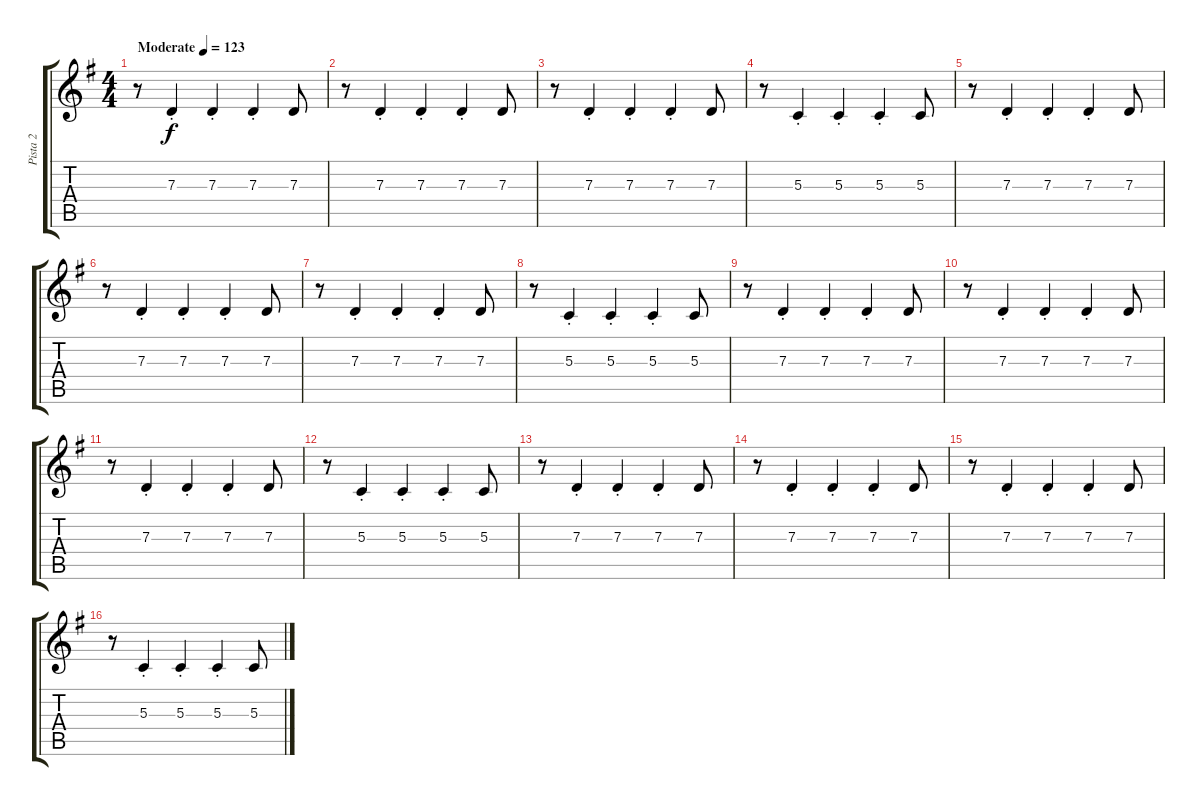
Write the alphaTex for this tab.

\track ("Pista 2" "Pista 2") {instrument flute}
\staff {score tabs}
\tuning (E4 B3 G3 D3 A2 E2) {hide}
\ts (4 4)
\tempo (123 "Moderate")
\clef g2
\ks g
r.8{dy f instrument flute} 7.3{st}.4 7.3{st}.4 7.3{st}.4 7.3.8 |
r.8 7.3{st}.4 7.3{st}.4 7.3{st}.4 7.3.8 |
r.8 7.3{st}.4 7.3{st}.4 7.3{st}.4 7.3.8 |
r.8 5.3{st}.4 5.3{st}.4 5.3{st}.4 5.3.8 |
r.8 7.3{st}.4 7.3{st}.4 7.3{st}.4 7.3.8 |
r.8 7.3{st}.4 7.3{st}.4 7.3{st}.4 7.3.8 |
r.8 7.3{st}.4 7.3{st}.4 7.3{st}.4 7.3.8 |
r.8 5.3{st}.4 5.3{st}.4 5.3{st}.4 5.3.8 |
r.8 7.3{st}.4 7.3{st}.4 7.3{st}.4 7.3.8 |
r.8 7.3{st}.4 7.3{st}.4 7.3{st}.4 7.3.8 |
r.8 7.3{st}.4 7.3{st}.4 7.3{st}.4 7.3.8 |
r.8 5.3{st}.4 5.3{st}.4 5.3{st}.4 5.3.8 |
r.8 7.3{st}.4 7.3{st}.4 7.3{st}.4 7.3.8 |
r.8 7.3{st}.4 7.3{st}.4 7.3{st}.4 7.3.8 |
r.8 7.3{st}.4 7.3{st}.4 7.3{st}.4 7.3.8 |
r.8 5.3{st}.4 5.3{st}.4 5.3{st}.4 5.3.8
